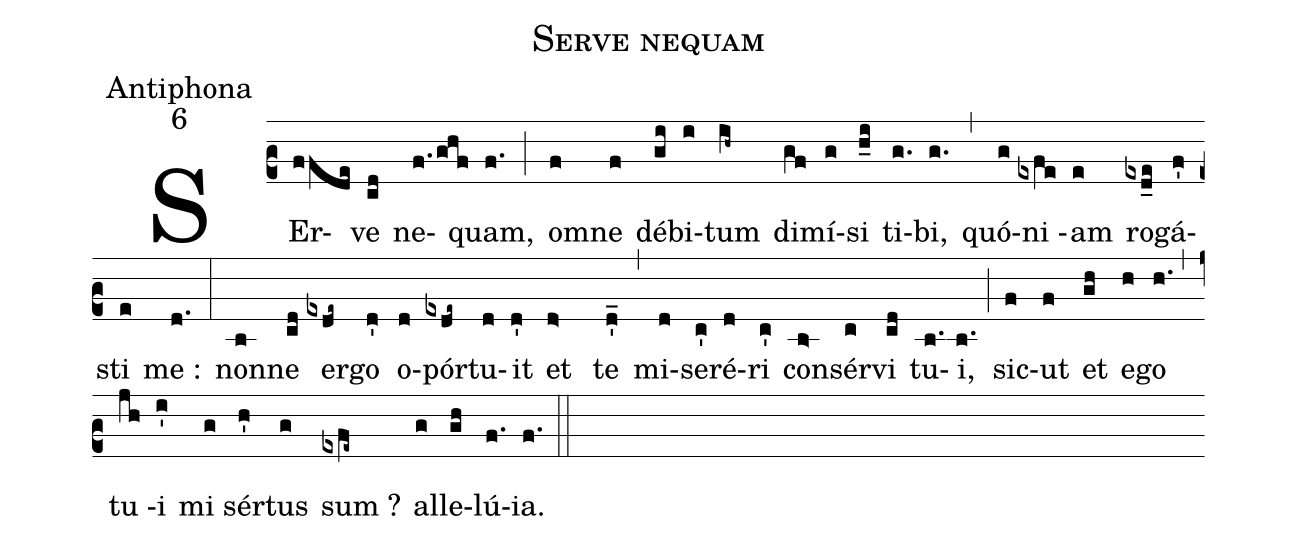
name:Serve nequam;
office-part:Antiphona;
mode:6;
%%
(c2) SEr(ffde)ve(cd) ne(f./ghf)quam,(f.) (;) o(f)mne(f) dé(gi)bi(i)tum(ih~) di(gf)mí(g)si(h_i) ti(g.)bi,(g.) (,) quó(g)ni (exfe)am(e) ro(exd_e)gá(f')sti(e) me :(d.) (:) non(b)ne (cd) er(exde~)go(d') o(d)pór(exde~)tu(d)it(d') et (d>) te(d'_) (,) mi(d)se(c')ré(d)ri(c') con(b>)sér(c)vi(cd) tu(b.)i,(b.) (;) sic(f)ut(f) et(gh) e(h)go(h.) (,) tu (jh)i(i') mi (g)sér(h')tus(g) sum ?(exfe~) al(g)le(gh)lú(f.)ia.(f.) (::)
